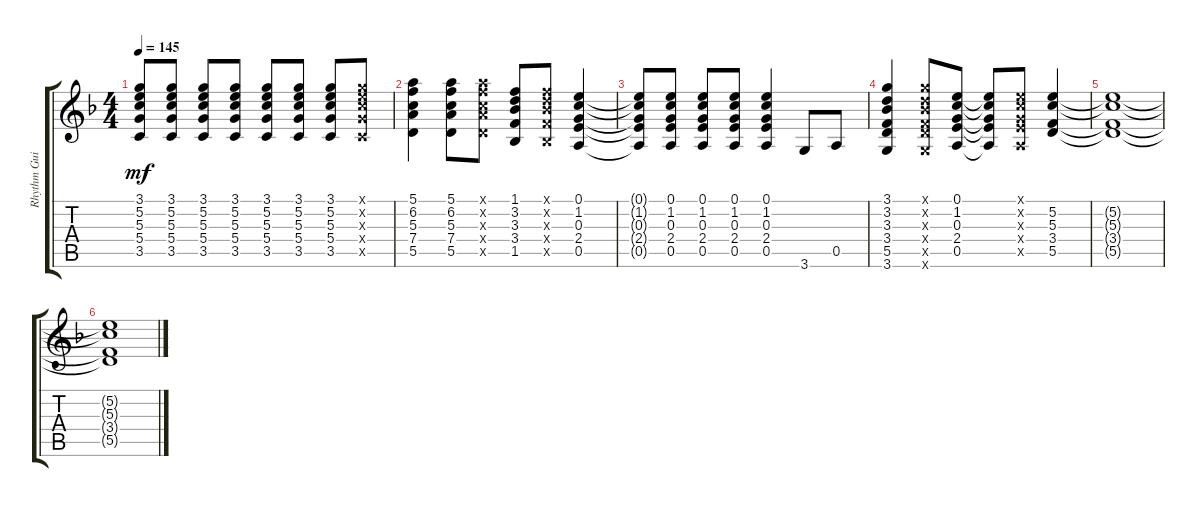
\track ("Rhythm Guitar" "Rhythm Gui") {instrument electricguitarclean}
\staff {score tabs}
\tuning (E4 B3 G3 D3 A2 E2) {hide}
\ts (4 4)
\tempo 145
\clef g2
\ks f
(3.1{t} 5.2{t} 5.3{t} 5.4{t} 3.5{t}).8{dy mf} (3.1 5.2 5.3 5.4 3.5).8 (3.1 5.2 5.3 5.4 3.5).8 (3.1 5.2 5.3 5.4 3.5).8 (3.1 5.2 5.3 5.4 3.5).8 (3.1 5.2 5.3 5.4 3.5).8 (3.1 5.2 5.3 5.4 3.5).8 (3.1{x} 5.2{x} 5.3{x} 5.4{x} 3.5{x}).8 |
(5.1 6.2 5.3 7.4 5.5).4 (5.1 6.2 5.3 7.4 5.5).8 (5.1{x} 6.2{x} 5.3{x} 7.4{x} 5.5{x}).8 (1.1 3.2 3.3 3.4 1.5).8 (1.1{x} 3.2{x} 3.3{x} 3.4{x} 1.5{x}).8 (0.1 1.2 0.3 2.4 0.5).4 |
(0.1{t} 1.2{t} 0.3{t} 2.4{t} 0.5{t}).8 (0.1 1.2 0.3 2.4 0.5).8 (0.1 1.2 0.3 2.4 0.5).8 (0.1 1.2 0.3 2.4 0.5).8 (0.1 1.2 0.3 2.4 0.5).4 3.6.8 0.5.8 |
(3.1 3.2 3.3 3.4 5.5 3.6).4 (3.1{x} 3.2{x} 3.3{x} 3.4{x} 5.5{x} 3.6{x}).8 (0.1 1.2 0.3 2.4 0.5).8 (0.1{t} 1.2{t} 0.3{t} 2.4{t} 0.5{t}).8 (0.1{x} 1.2{x} 0.3{x} 2.4{x} 0.5{x}).8 (5.2 5.3 3.4 5.5).4 |
(5.2{t} 5.3{t} 3.4{t} 5.5{t}).1 |
(5.2{t} 5.3{t} 3.4{t} 5.5{t}).1
